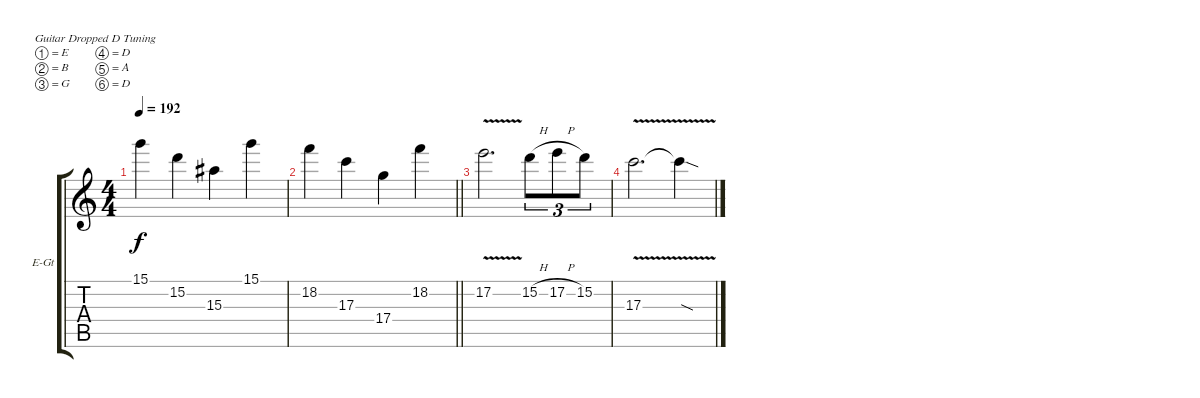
\defaultSystemsLayout 4
\bracketExtendMode groupsimilarinstruments
\firstSystemTrackNameOrientation horizontal
\otherSystemsTrackNameOrientation horizontal
\track ("Electric Guitar" "E-Gt") {instrument distortionguitar}
\staff {score tabs}
\tuning (E4 B3 G3 D3 A2 D2)
\ts (4 4)
\tempo 192
\clef g2
\ks c
15.1.4{dy f} 15.2.4 15.3.4 15.1.4 |
\barLineRight lightlight
18.2.4 17.3.4 17.4.4 18.2.4 |
17.2{v}.2{d} 15.2{h}.8{tu (3 2)} 17.2{h}.8{tu (3 2)} 15.2.8{tu (3 2)} |
17.3{v}.2{d} 17.3{v sod t}.4
